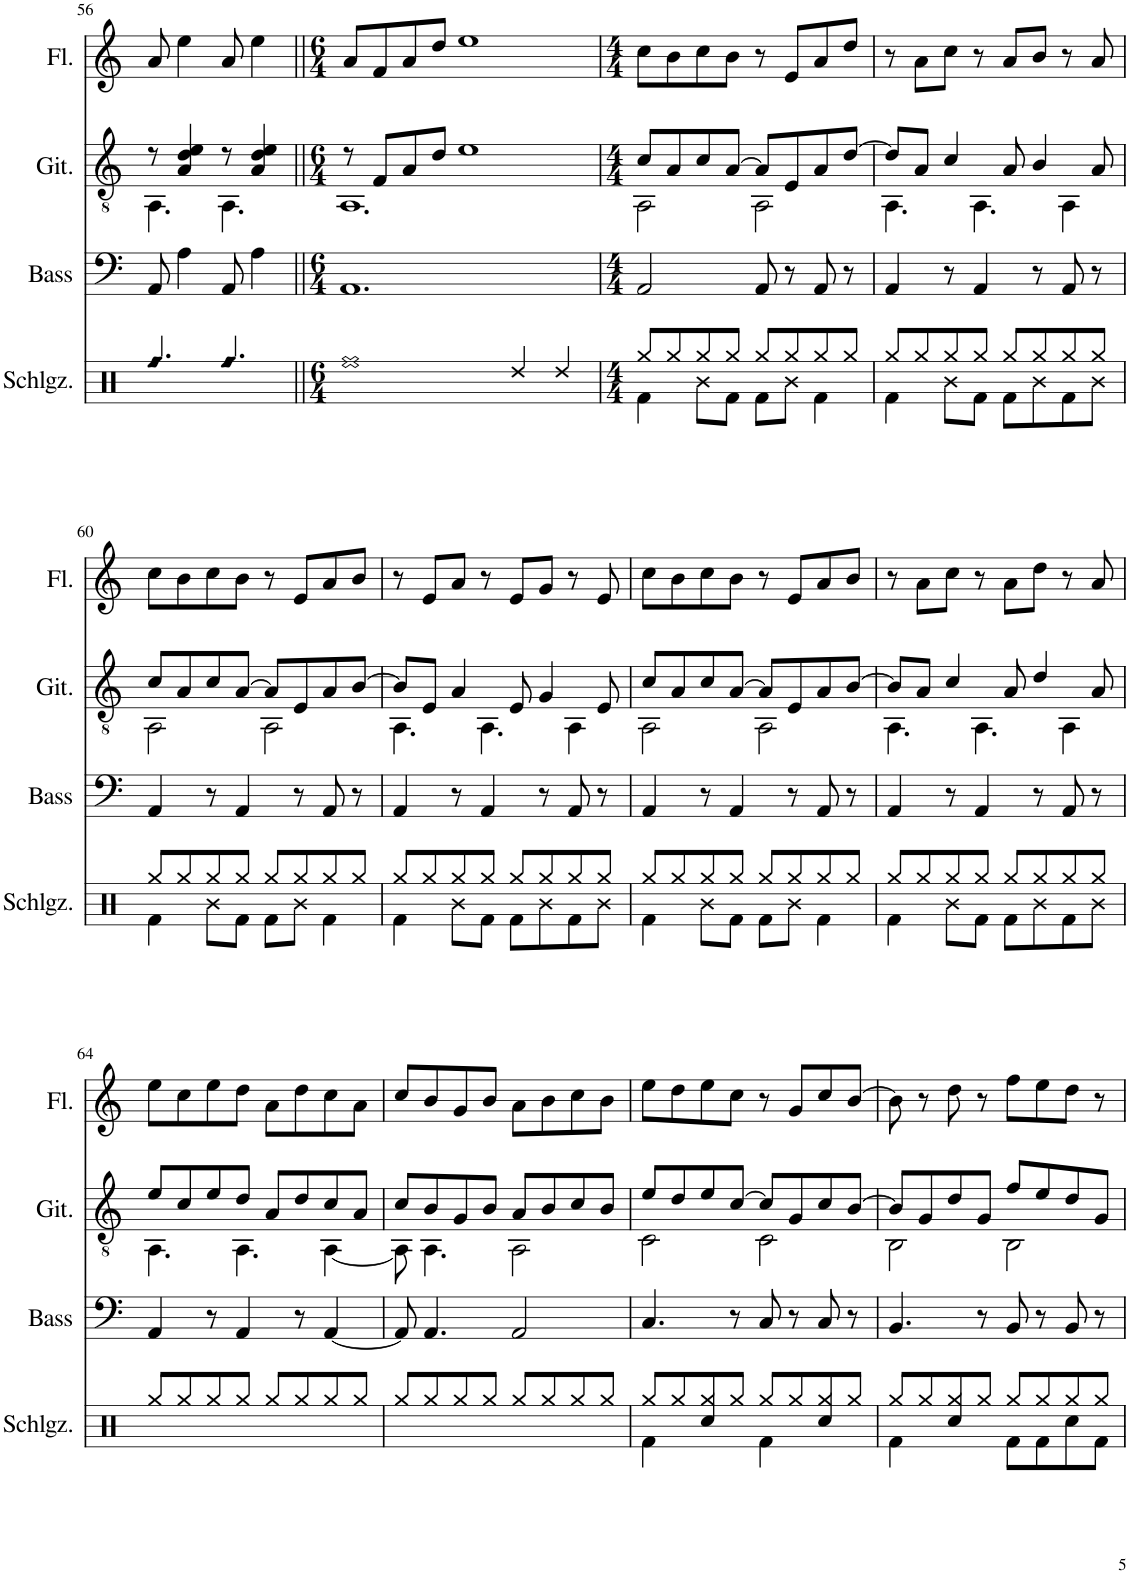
**kern	**kern	**kern	**kern
*part4	*part3	*part2	*part1
*staff4	*staff3	*staff2	*staff1
*I"Schlagzeug	*I"Bass	*I"Gitarre	*I"Flöte
*I'Schlgz.	*I'Bass	*I'Git.	*I'Fl.
!!LO:PB:g=z
*clefX	*clefF4	*clefGv2	*clefG2
*	*Trd7c12	*	*
*k[]	*k[]	*k[]	*k[]
*M6/8	*M6/8	*M6/8	*M6/8
=56	=56	=56	=56
!LO:N:head=diamond	!	!	!
*	*	*^	*
4.Rff/	8AA/	8r	4.AA\	8a/
.	4A\	4A/ 4d/ 4e/	.	4ee\
!LO:N:head=diamond	!	!	!	!
4.Rff/	8AA/	8r	4.AA\	8a/
.	4A\	4A/ 4d/ 4e/	.	4ee\
=57||	=57||	=57||	=57||	=57||
*M6/4	*M6/4	*M6/4	*	*M6/4
1Rff	1.AA	8r	1.AA	8a/L
.	.	8F/L	.	8f/
.	.	8A/	.	8a/
.	.	8d/J	.	8dd/J
.	.	1e	.	1ee
4Rdd/	.	.	.	.
4Rdd/	.	.	.	.
=58	=58	=58	=58	=58
*M4/4	*M4/4	*M4/4	*	*M4/4
*^	*	*	*	*
8Rgg/L	4Rf\	2AA/	8c/L	2AA\	8cc\L
8Rgg/	.	.	8A/	.	8b\
8Rgg/	8R\L	.	8c/	.	8cc\
8Rgg/J	8Rf\J	.	[8A/J	.	8b\J
8Rgg/L	8Rf\L	8AA/	8A/L]	2AA\	8r
8Rgg/	8R\J	8r	8E/	.	8e/L
8Rgg/	4Rf\	8AA/	8A/	.	8a/
8Rgg/J	.	8r	[8d/J	.	8dd/J
=59	=59	=59	=59	=59	=59
8Rgg/L	4Rf\	4AA/	8d/L]	4.AA\	8r
8Rgg/	.	.	8A/J	.	8a\L
8Rgg/	8R\L	8r	4c/	.	8cc\J
8Rgg/J	8Rf\J	4AA/	.	4.AA\	8r
8Rgg/L	8Rf\L	.	8A/	.	8a/L
8Rgg/	8R\	8r	4B/	.	8b/J
8Rgg/	8Rf\	8AA/	.	4AA\	8r
8Rgg/J	8R\J	8r	8A/	.	8a/
!!LO:LB:g=z
=60	=60	=60	=60	=60	=60
8Rgg/L	4Rf\	4AA/	8c/L	2AA\	8cc\L
8Rgg/	.	.	8A/	.	8b\
8Rgg/	8R\L	8r	8c/	.	8cc\
8Rgg/J	8Rf\J	4AA/	[8A/J	.	8b\J
8Rgg/L	8Rf\L	.	8A/L]	2AA\	8r
8Rgg/	8R\J	8r	8E/	.	8e/L
8Rgg/	4Rf\	8AA/	8A/	.	8a/
8Rgg/J	.	8r	[8B/J	.	8b/J
=61	=61	=61	=61	=61	=61
8Rgg/L	4Rf\	4AA/	8B/L]	4.AA\	8r
8Rgg/	.	.	8E/J	.	8e/L
8Rgg/	8R\L	8r	4A/	.	8a/J
8Rgg/J	8Rf\J	4AA/	.	4.AA\	8r
8Rgg/L	8Rf\L	.	8E/	.	8e/L
8Rgg/	8R\	8r	4G/	.	8g/J
8Rgg/	8Rf\	8AA/	.	4AA\	8r
8Rgg/J	8R\J	8r	8E/	.	8e/
=62	=62	=62	=62	=62	=62
8Rgg/L	4Rf\	4AA/	8c/L	2AA\	8cc\L
8Rgg/	.	.	8A/	.	8b\
8Rgg/	8R\L	8r	8c/	.	8cc\
8Rgg/J	8Rf\J	4AA/	[8A/J	.	8b\J
8Rgg/L	8Rf\L	.	8A/L]	2AA\	8r
8Rgg/	8R\J	8r	8E/	.	8e/L
8Rgg/	4Rf\	8AA/	8A/	.	8a/
8Rgg/J	.	8r	[8B/J	.	8b/J
=63	=63	=63	=63	=63	=63
8Rgg/L	4Rf\	4AA/	8B/L]	4.AA\	8r
8Rgg/	.	.	8A/J	.	8a\L
8Rgg/	8R\L	8r	4c/	.	8cc\J
8Rgg/J	8Rf\J	4AA/	.	4.AA\	8r
8Rgg/L	8Rf\L	.	8A/	.	8a\L
8Rgg/	8R\	8r	4d/	.	8dd\J
8Rgg/	8Rf\	8AA/	.	4AA\	8r
8Rgg/J	8R\J	8r	8A/	.	8a/
*v	*v	*	*	*	*
!!LO:LB:g=z
=64	=64	=64	=64	=64
8Rgg/L	4AA/	8e/L	4.AA\	8ee\L
8Rgg/	.	8c/	.	8cc\
8Rgg/	8r	8e/	.	8ee\
8Rgg/J	4AA/	8d/J	4.AA\	8dd\J
8Rgg/L	.	8A/L	.	8a\L
8Rgg/	8r	8d/	.	8dd\
8Rgg/	[4AA/	8c/	[4AA\	8cc\
8Rgg/J	.	8A/J	.	8a\J
=65	=65	=65	=65	=65
8Rgg/L	8AA/]	8c/L	8AA\]	8cc/L
8Rgg/	4.AA/	8B/	4.AA\	8b/
8Rgg/	.	8G/	.	8g/
8Rgg/J	.	8B/J	.	8b/J
8Rgg/L	2AA/	8A/L	2AA\	8a\L
8Rgg/	.	8B/	.	8b\
8Rgg/	.	8c/	.	8cc\
8Rgg/J	.	8B/J	.	8b\J
=66	=66	=66	=66	=66
*^	*	*	*	*
8Rgg/L	4Rf\	4.C/	8e/L	2C\	8ee\L
8Rgg/	.	.	8d/	.	8dd\
8Rgg/	4Rcc/	.	8e/	.	8ee\
8Rgg/J	.	8r	[8c/J	.	8cc\J
8Rgg/L	4Rf\	8C/	8c/L]	2C\	8r
8Rgg/	.	8r	8G/	.	8g/L
8Rgg/	4Rcc/	8C/	8c/	.	8cc/
8Rgg/J	.	8r	[8B/J	.	[8b/J
=67	=67	=67	=67	=67	=67
8Rgg/L	4Rf\	4.BB/	8B/L]	2BB\	8b\]
8Rgg/	.	.	8G/	.	8r
8Rgg/	4Rcc/	.	8d/	.	8dd\
8Rgg/J	.	8r	8G/J	.	8r
8Rgg/L	8Rf\L	8BB/	8f/L	2BB\	8ff\L
8Rgg/	8Rf\	8r	8e/	.	8ee\
8Rgg/	8Rcc\	8BB/	8d/	.	8dd\J
8Rgg/J	8Rf\J	8r	8G/J	.	8r
*v	*v	*	*v	*v	*
=	=	=	=
*-	*-	*-	*-
